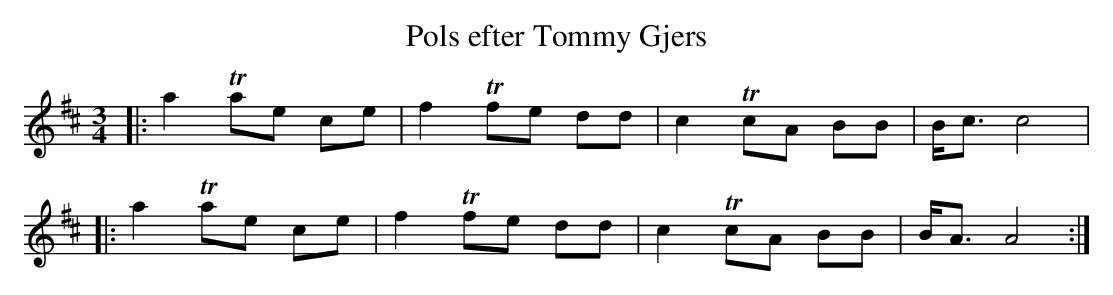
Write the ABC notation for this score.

X:1
T:Pols efter Tommy Gjers
M:3/4
L:1/8
K:D
|: a2 +trill+ae ce | f2 +trill+fe dd | c2 +trill+cA BB | B<c c4 |
|: a2 +trill+ae ce | f2 +trill+fe dd | c2 +trill+cA BB | B<A A4 :|
